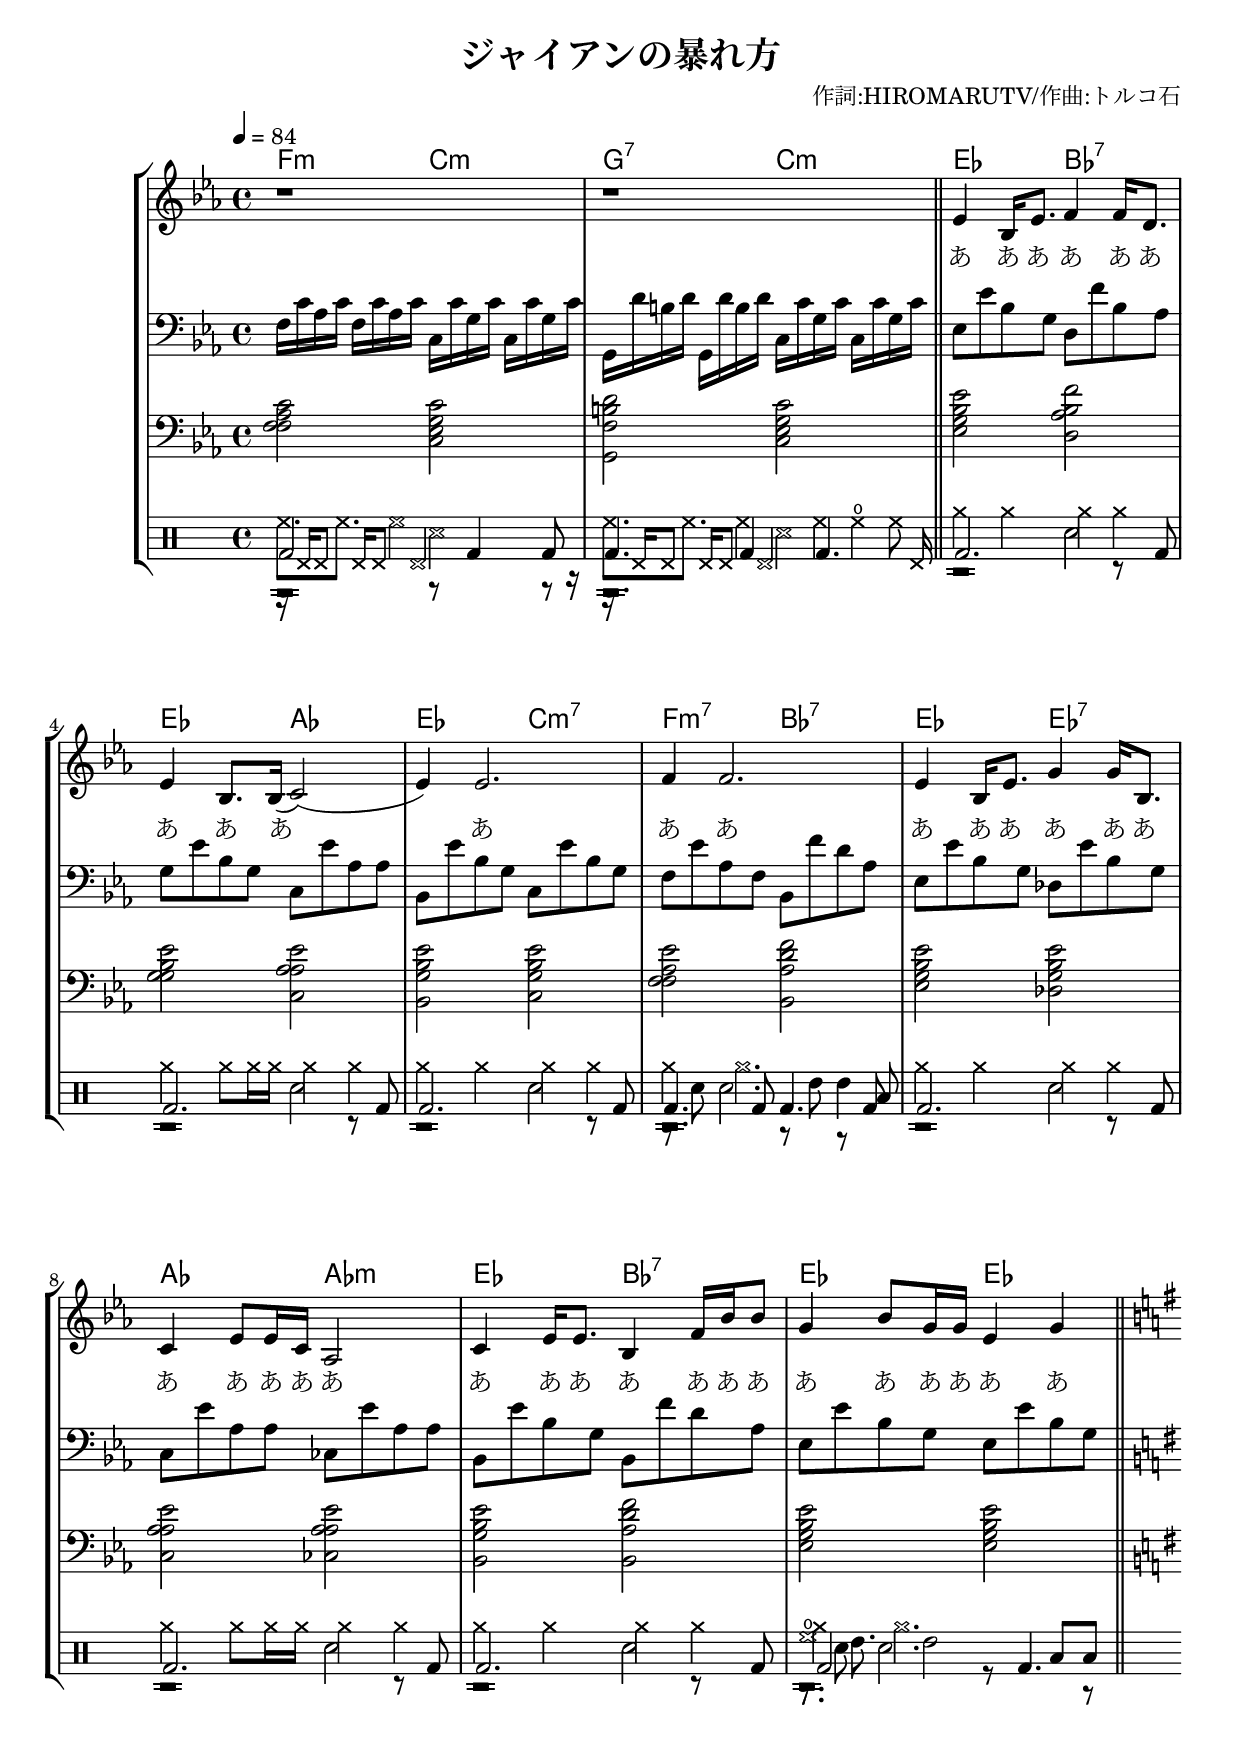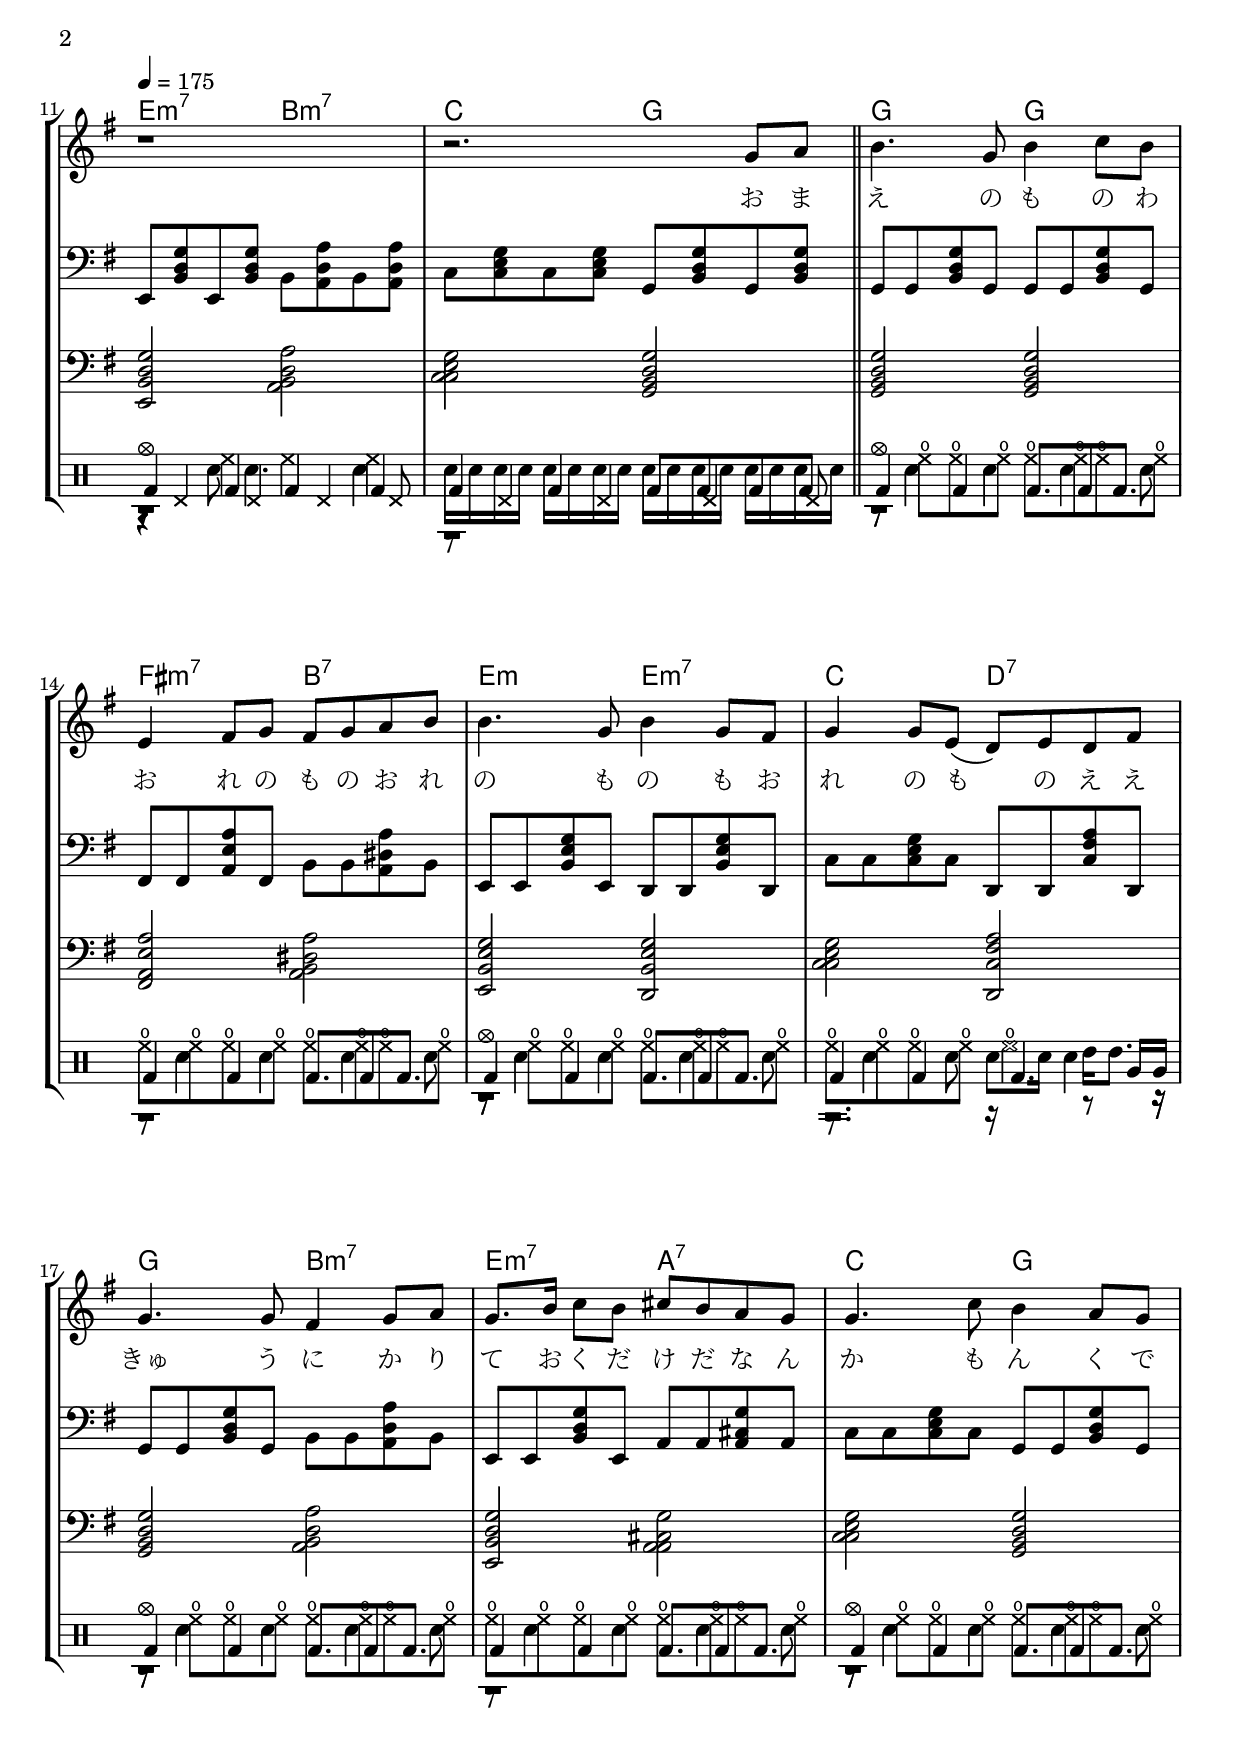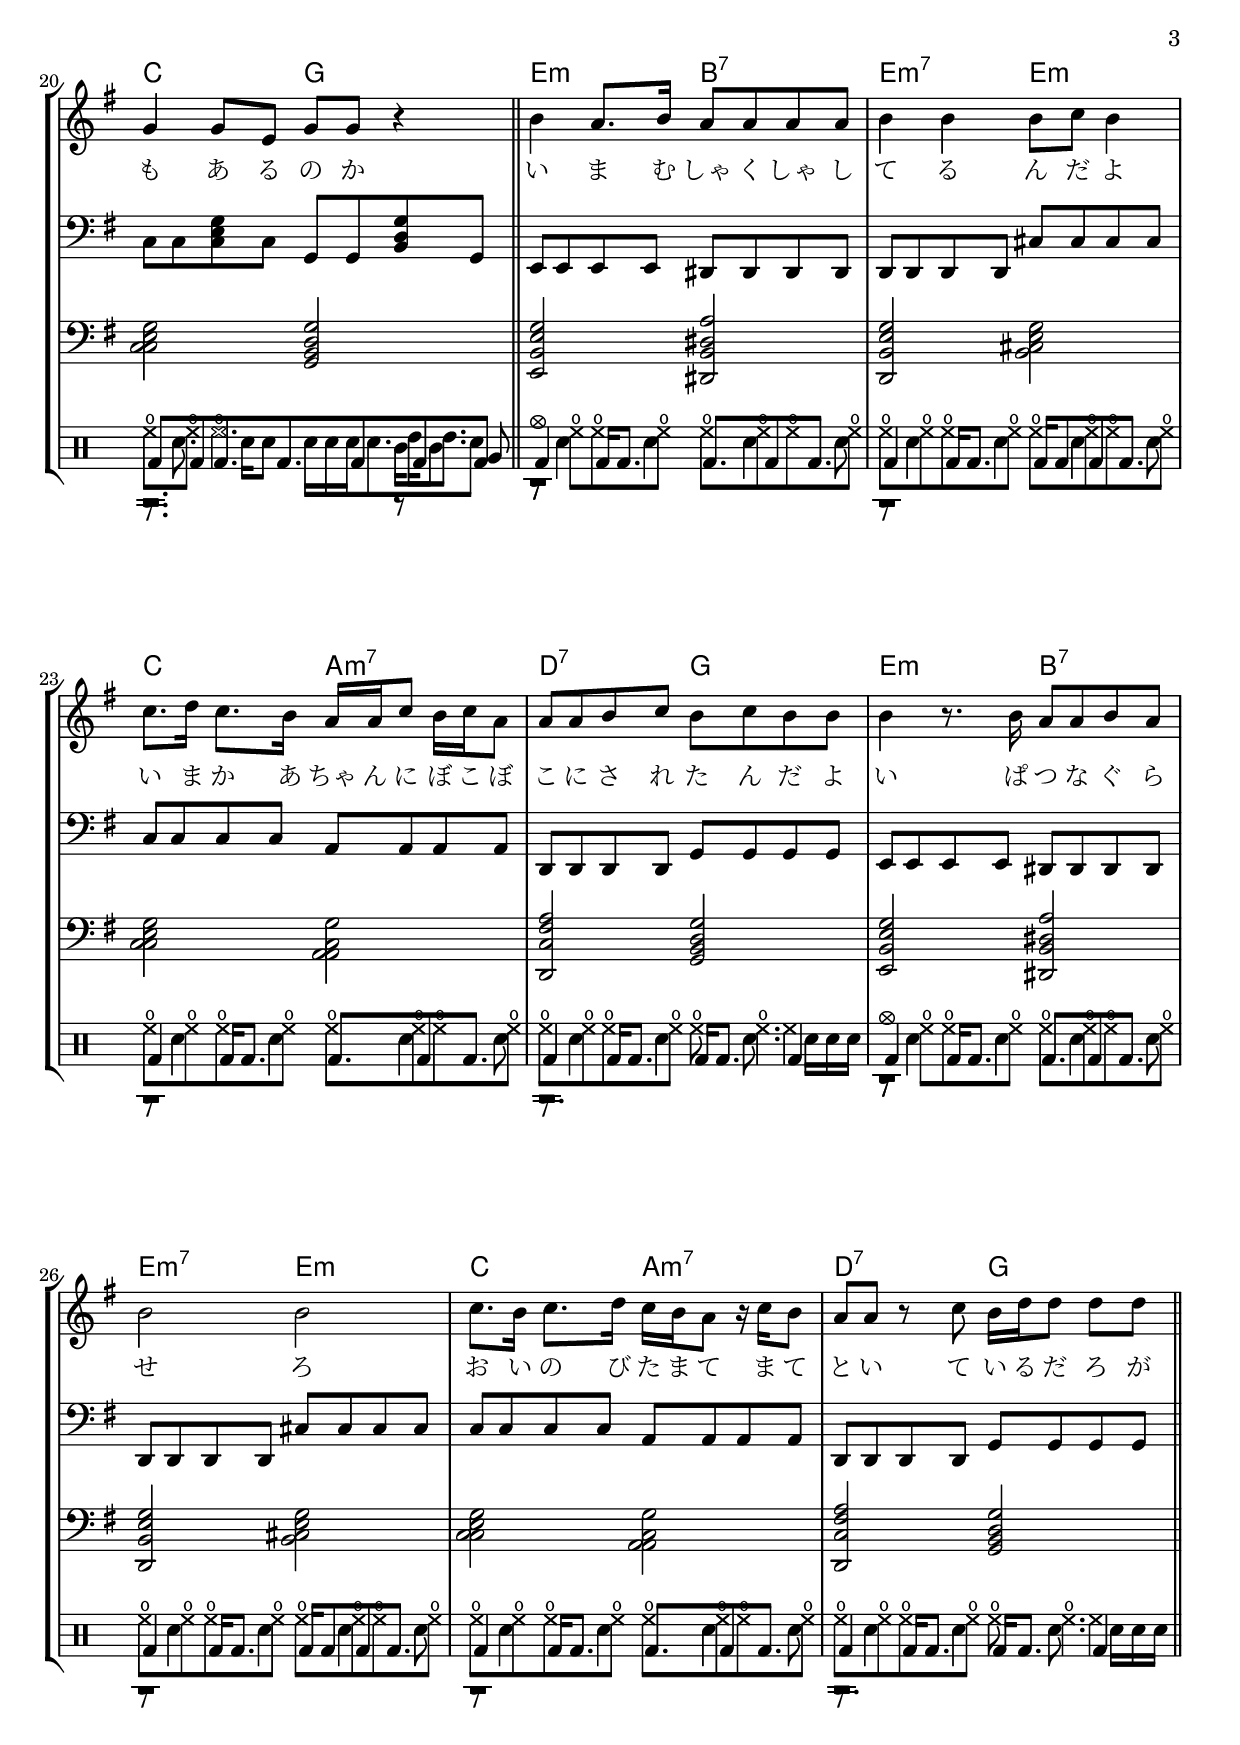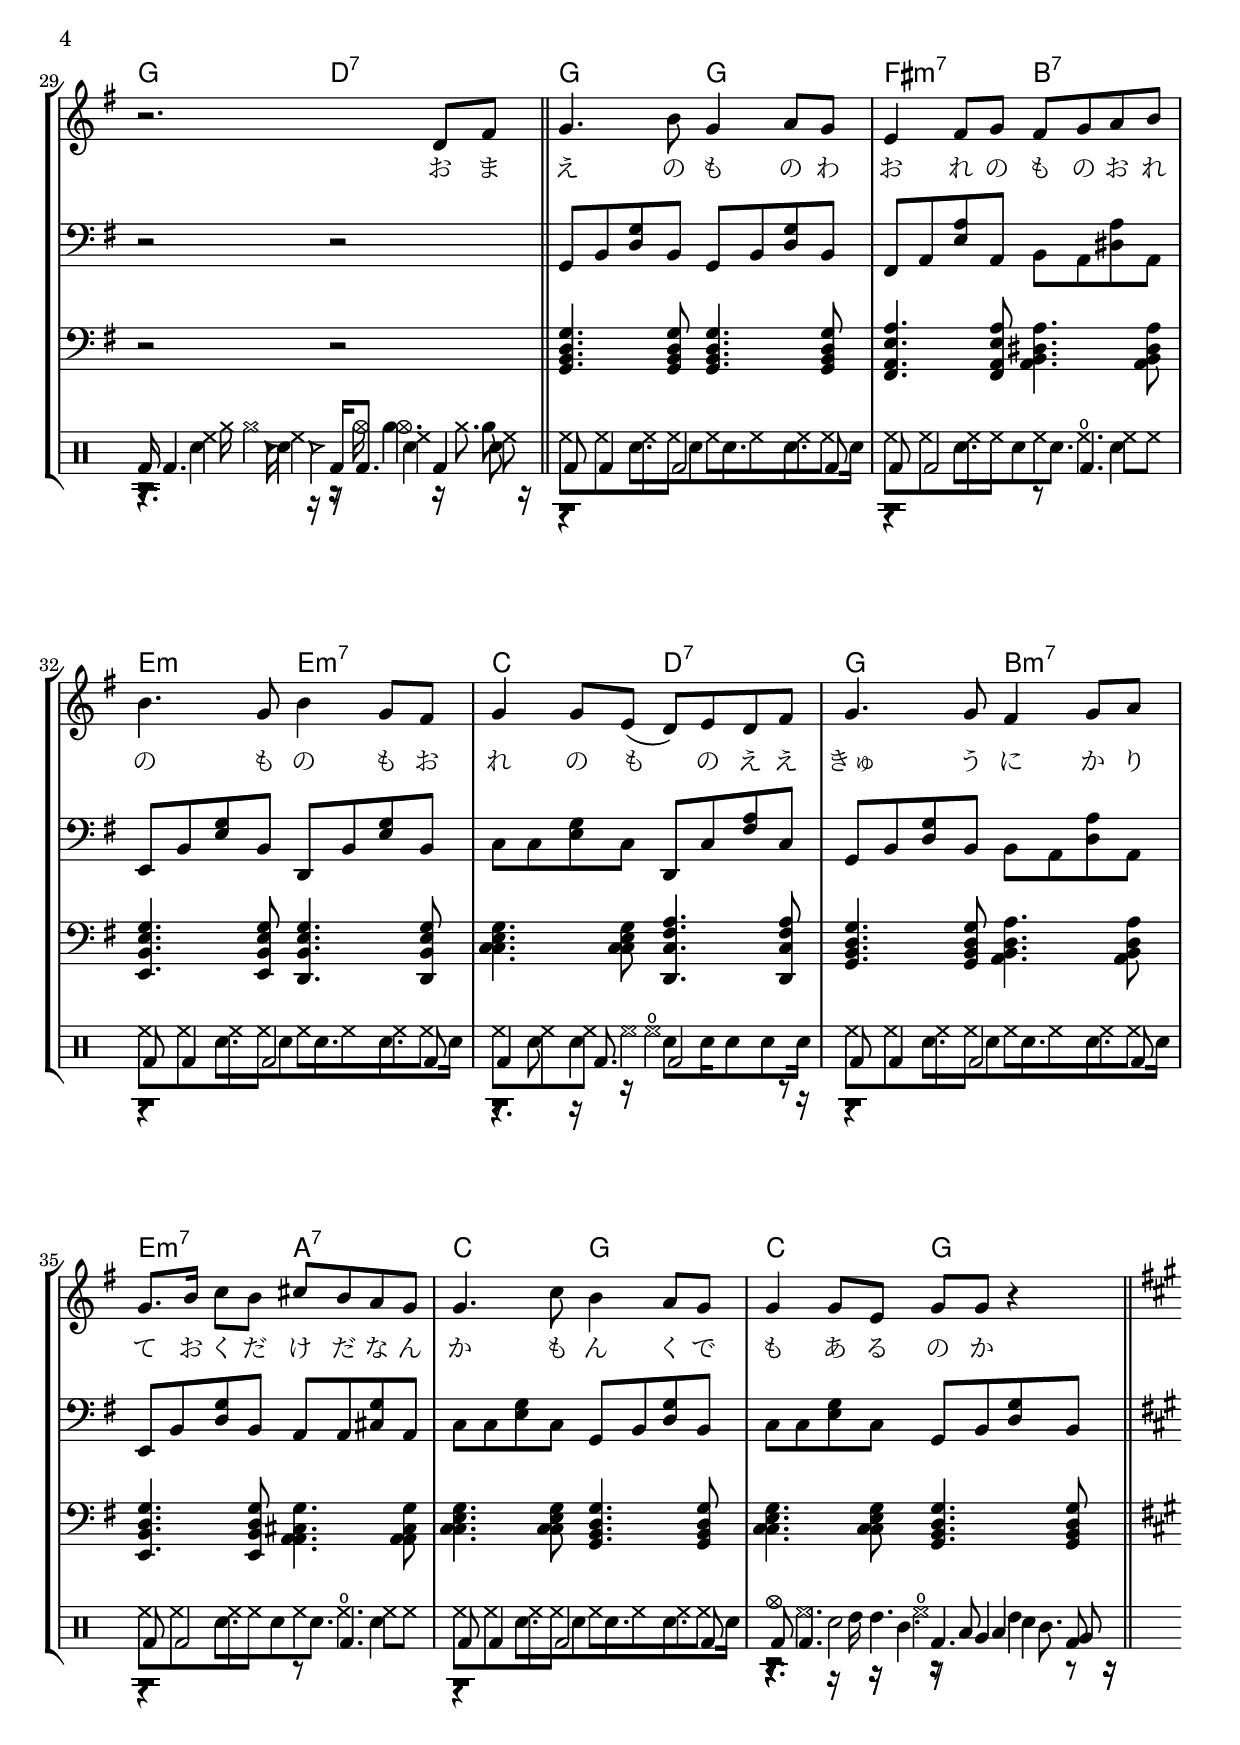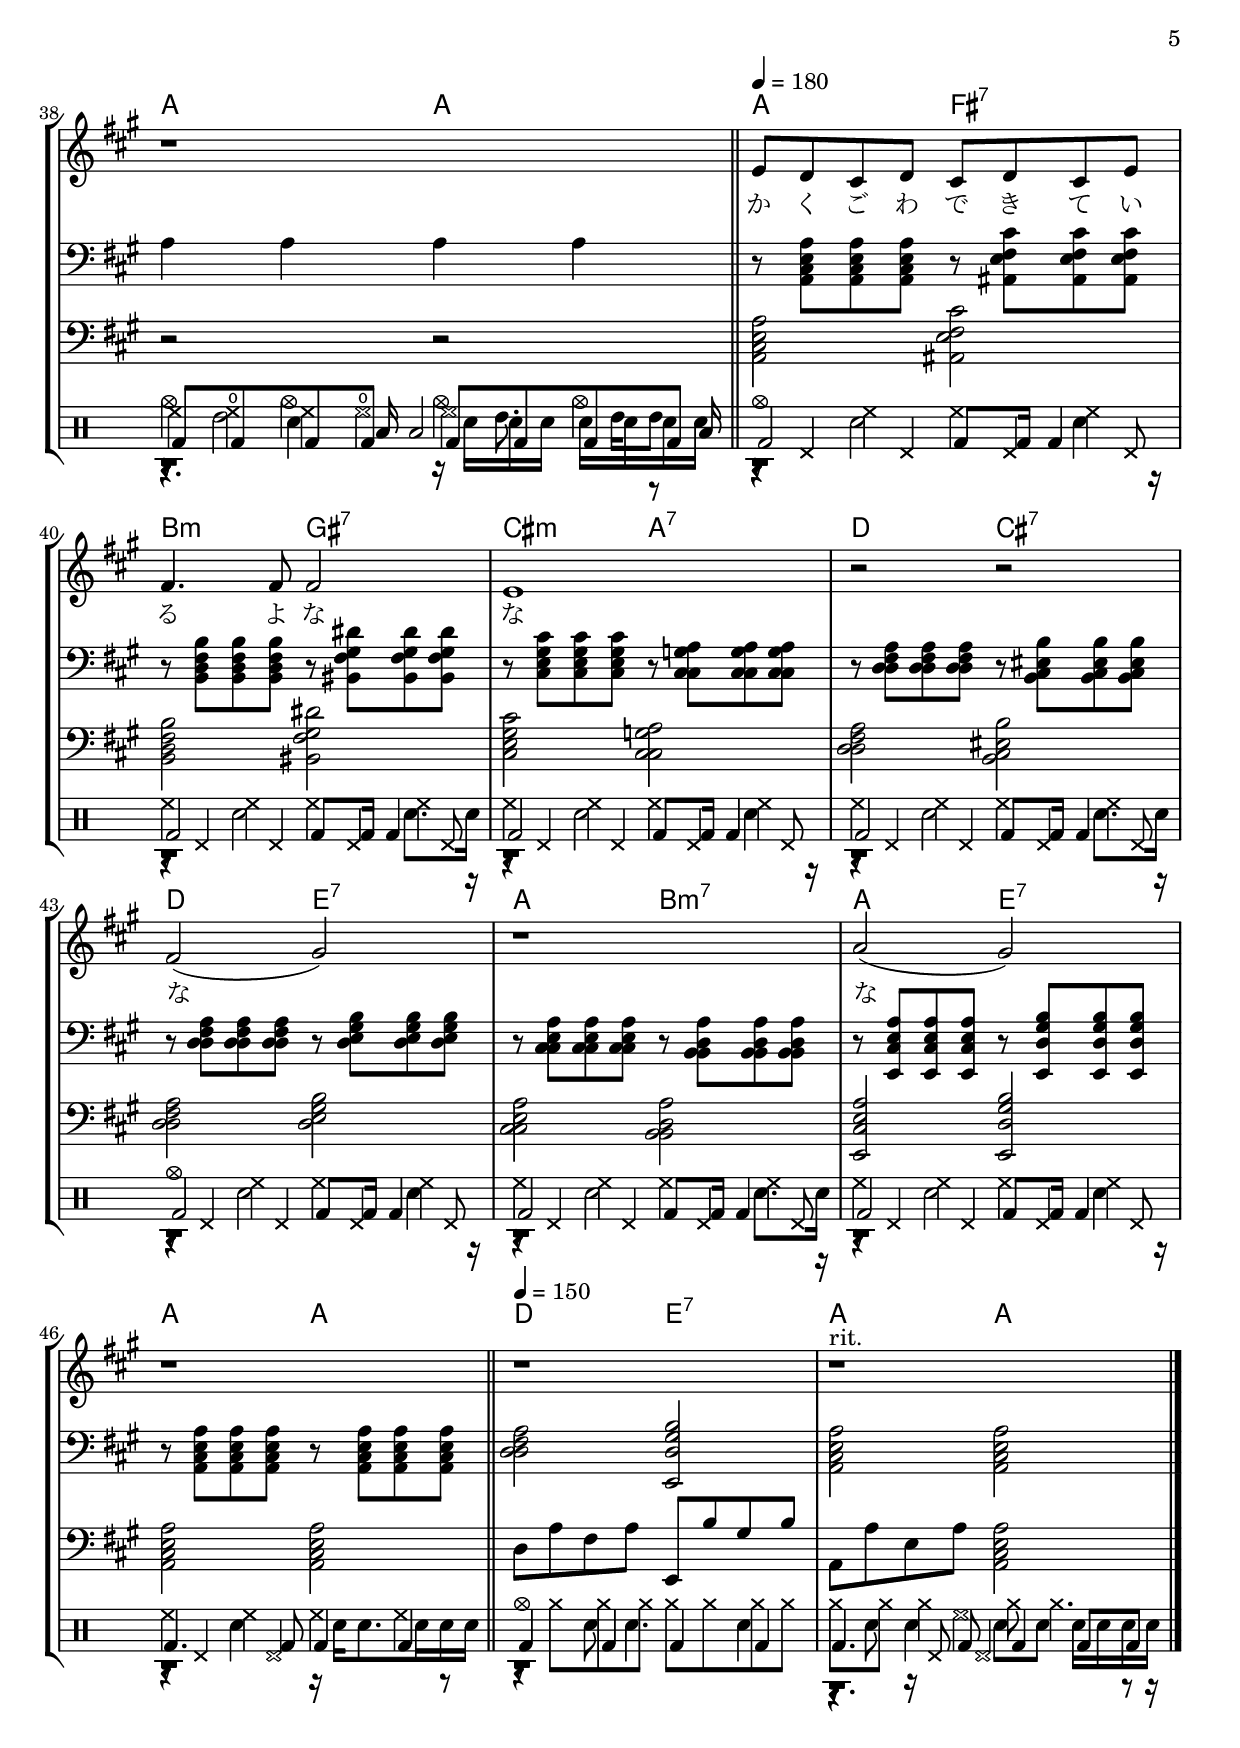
\version "2.12.1"

\header {
	title = \markup {ジャイアンの暴れ方}
	composer = \markup \center-column {作詞:HIROMARUTV/作曲:トルコ石}
}

harmony = \chordmode {
	f2:m c:m g:7 c:m 

	es bes:7 es as es c:min7 f:min7 bes:7 es es:7 as as:m es bes:7 es es 

	e:min7 b:min7 c g 

	g g fis:min7 b:7 e:m e:min7 c d:7 g b:min7 e:min7 a:7 c g c g 

	e:m b:7 e:min7 e:m c a:min7 d:7 g e:m b:7 e:min7 e:m c a:min7 d:7 g 

	g d:7 

	g g fis:min7 b:7 e:m e:min7 c d:7 g b:min7 e:min7 a:7 c g c g 

	a a 

	a fis:7 b:m gis:7 cis:m a:7 d cis:7 d e:7 a b:min7 a e:7 a a 

	d e:7 a a 
}

melody = {
	\key es \major
	\tempo 4 = 84
	r1 | r1   
	\set Staff.midiInstrument = #"Harpsichord"
	 es'4  bes16  es'8.  f'4  f'16  d'8. 
	es'4  bes8.  bes16  (c'2) 
	(es'4)  es'2. 
	f'4  f'2. 
	es'4  bes16  es'8.  g'4  g'16  bes8. 
	c'4  es'8  es'16  c'16  as2 
	c'4  es'16  es'8.  bes4  f'16  bes'16  bes'8 
	g'4  bes'8  g'16  g'16  es'4  g'4
	\key g \major
	\tempo 4 = 175
	r1 | r2. 
	\set Staff.midiInstrument = #"mmi0.48"
	g'8  a'8 
	b'4.  g'8  b'4  c''8  b'8 
	e'4  fis'8  g'8  fis'8  g'8  a'8  b'8 
	b'4.  g'8  b'4  g'8  fis'8 
	g'4  g'8  e'8  (d'8)  e'8  d'8  fis'8 
	g'4.  g'8  fis'4  g'8  a'8 
	g'8.  b'16  c''8  b'8  cis''8  b'8  a'8  g'8 
	g'4.  c''8  b'4  a'8  g'8 
	g'4  g'8  e'8  g'8  g'8  	r4 	\set Staff.midiInstrument = #"mmi0.48"
	 b'4  a'8.  b'16  a'8  a'8  a'8  a'8 
	b'4  b'4  b'8  c''8  b'4 
	c''8.  d''16  c''8.  b'16  a'16  a'16  c''8  b'16  c''16  a'8 
	a'8  a'8  b'8  c''8  b'8  c''8  b'8  b'8 
	b'4  r8.  b'16  a'8  a'8  b'8  a'8 
	b'2  b'2 
	c''8.  b'16  c''8.  d''16  c''16  b'16  a'8  r16  c''16  b'8 
	a'8  a'8  r8  c''8  b'16  d''16  d''8  d''8  d''8
	r2. 
	\set Staff.midiInstrument = #"mmi0.48"
	d'8  fis'8 
	g'4.  b'8  g'4  a'8  g'8 
	e'4  fis'8  g'8  fis'8  g'8  a'8  b'8 
	b'4.  g'8  b'4  g'8  fis'8 
	g'4  g'8  e'8  (d'8)  e'8  d'8  fis'8 
	g'4.  g'8  fis'4  g'8  a'8 
	g'8.  b'16  c''8  b'8  cis''8  b'8  a'8  g'8 
	g'4.  c''8  b'4  a'8  g'8 
	g'4  g'8  e'8  g'8  g'8  	r4 	\key a \major
	r1   
	\set Staff.midiInstrument = #"mmi0.48"
		\tempo 4 = 180
 e'8  d'8  cis'8  d'8  cis'8  d'8  cis'8  e'8 
	fis'4.  fis'8  fis'2 
	e'1 
	r2  r2 
	fis'2  (gis'2) 
	r1 
	a'2  (gis'2) 
	r1
	\tempo 4 = 150
	r1 | r1^"rit." \bar "|."
}

words = \lyricmode {
	
	あ  あ  あ  あ  あ  あ  あ  あ  あ  あ  あ  あ  あ  あ  あ  あ  あ  あ  あ  あ  あ  あ  あ  あ  あ  あ  あ  あ  あ  あ  あ  あ  あ  あ  あ  あ  
	
	お  ま  え  の  も  の  わ  お  れ  の  も  の  お  れ  の  も  の  も  お  れ  の  も  の  え  え  きゅ  う  に  か  り  て  お  く  だ  け  だ  な  ん  か  も  ん  く  で  も  あ  る  の  か  
	い  ま  む  しゃ  く  しゃ  し  て  る  ん  だ  よ  い  ま  か  あ  ちゃ  ん  に  ぼ  こ  ぼ  こ  に  さ  れ  た  ん  だ  よ  い  ぱ  つ  な  ぐ  ら  せ  ろ  お  い  の  び  た  ま  て  ま  て  と  い  て  い  る  だ  ろ  が  
	
	お  ま  え  の  も  の  わ  お  れ  の  も  の  お  れ  の  も  の  も  お  れ  の  も  の  え  え  きゅ  う  に  か  り  て  お  く  だ  け  だ  な  ん  か  も  ん  く  で  も  あ  る  の  か  
	
	か  く  ご  わ  で  き  て  い  る  よ  な  な  な  な  
	
}

tempochange = {
	\tempo 4 = 84
	r1 | r1 \bar "||"
	\tempo 4 = 84
	r1 | r1 | r1 | r1 | r1 | r1 | r1 | r1 \bar "||"
	\tempo 4 = 175
	r1 | r1 \bar "||"
	\tempo 4 = 175
	r1 | r1 | r1 | r1 | r1 | r1 | r1 | r1 \bar "||"
	\tempo 4 = 175
	r1 | r1 | r1 | r1 | r1 | r1 | r1 | r1 \bar "||"
	\tempo 4 = 175
	r1 \bar "||"
	\tempo 4 = 175
	r1 | r1 | r1 | r1 | r1 | r1 | r1 | r1 \bar "||"
	\tempo 4 = 175
	r1 \bar "||"
	\tempo 4 = 180
	r1 | r1 | r1 | r1 | r1 | r1 | r1 | r1 \bar "||"
	\tempo 4 = 150
	r1 | \tempo 4 = 112 r2 \tempo 4 = 100 r2 \bar "|."
}

mainacc = {
	\clef bass
	\set Staff.midiInstrument = #"Electric Guitar (jazz)"
	\key es \major
	\tempo 4 = 84
	f16 c' as c' f c' as c'
	c16 c' g c' c c' g c'
	g,16 d' b d' g, d' b d'
	c16 c' g c' c c' g c'
	\bar "||"

	\set Staff.midiInstrument = #"Electric Guitar (jazz)"
	es8 es' bes g
	d8 f' bes as
	g8 es' bes g
	c8 es' as as
	bes,8 es' bes g
	c8 es' bes g
	f8 es' as f
	bes,8 f' d' as
	es8 es' bes g
	des8 es' bes g
	c8 es' as as
	ces8 es' as as
	bes,8 es' bes g
	bes,8 f' d' as
	es8 es' bes g
	es8 es' bes g
	\bar "||"

	\set Staff.midiInstrument = #"Distorted Guitar"
	\key g \major
	\tempo 4 = 175
	e,8 <b, d g> e, <b, d g>
	b,8 <a, d a> b, <a, d a>
	c8 <c e g> c <c e g>
	g,8 <b, d g> g, <b, d g>
	\bar "||"

	\set Staff.midiInstrument = #"Distorted Guitar"
	g,8 g,8 <b, d g>8 g,8
	g,8 g,8 <b, d g>8 g,8
	fis,8 fis,8 <a, e a>8 fis,8
	b,8 b,8 <a, dis a>8 b,8
	e,8 e,8 <b, e g>8 e,8
	d,8 d,8 <b, e g>8 d,8
	c8 c8 <c e g>8 c8
	d,8 d,8 <c fis a>8 d,8
	g,8 g,8 <b, d g>8 g,8
	b,8 b,8 <a, d a>8 b,8
	e,8 e,8 <b, d g>8 e,8
	a,8 a,8 <a, cis g>8 a,8
	c8 c8 <c e g>8 c8
	g,8 g,8 <b, d g>8 g,8
	c8 c8 <c e g>8 c8
	g,8 g,8 <b, d g>8 g,8
	\bar "||"

	\set Staff.midiInstrument = #"Overdriven Guitar"
	e,8 e,8 e,8 e,8
	dis,8 dis,8 dis,8 dis,8
	d,8 d,8 d,8 d,8
	cis8 cis8 cis8 cis8
	c8 c8 c8 c8
	a,8 a,8 a,8 a,8
	d,8 d,8 d,8 d,8
	g,8 g,8 g,8 g,8
	e,8 e,8 e,8 e,8
	dis,8 dis,8 dis,8 dis,8
	d,8 d,8 d,8 d,8
	cis8 cis8 cis8 cis8
	c8 c8 c8 c8
	a,8 a,8 a,8 a,8
	d,8 d,8 d,8 d,8
	g,8 g,8 g,8 g,8
	\bar "||"

	\set Staff.midiInstrument = #"Acoustic grand"
	r2
	r2
	\bar "||"

	\set Staff.midiInstrument = #"Overdriven Guitar"
	g,8 b, <d g> b,
	g,8 b, <d g> b,
	fis,8 a, <e a> a,
	b,8 a, <dis a> a,
	e,8 b, <e g> b,
	d,8 b, <e g> b,
	c8 c <e g> c
	d,8 c <fis a> c
	g,8 b, <d g> b,
	b,8 a, <d a> a,
	e,8 b, <d g> b,
	a,8 a, <cis g> a,
	c8 c <e g> c
	g,8 b, <d g> b,
	c8 c <e g> c
	g,8 b, <d g> b,
	\bar "||"

	\set Staff.midiInstrument = #"Guitar harmonics"
	\key a \major
	a4 a4
	a4 a4
	\bar "||"

	\set Staff.midiInstrument = #"Distorted Guitar"
	\tempo 4 = 180
	r8 <a, cis e a>8 <a, cis e a>8 <a, cis e a>8
	r8 <ais, e fis cis'>8 <ais, e fis cis'>8 <ais, e fis cis'>8
	r8 <b, d fis b>8 <b, d fis b>8 <b, d fis b>8
	r8 <bis, fis gis dis'>8 <bis, fis gis dis'>8 <bis, fis gis dis'>8
	r8 <cis e gis cis'>8 <cis e gis cis'>8 <cis e gis cis'>8
	r8 <cis cis g a>8 <cis cis g a>8 <cis cis g a>8
	r8 <d d fis a>8 <d d fis a>8 <d d fis a>8
	r8 <cis b, eis b>8 <cis b, eis b>8 <cis b, eis b>8
	r8 <d d fis a>8 <d d fis a>8 <d d fis a>8
	r8 <d e gis b>8 <d e gis b>8 <d e gis b>8
	r8 <cis cis e a>8 <cis cis e a>8 <cis cis e a>8
	r8 <b, b, d a>8 <b, b, d a>8 <b, b, d a>8
	r8 <e, cis e a>8 <e, cis e a>8 <e, cis e a>8
	r8 <e, d gis b>8 <e, d gis b>8 <e, d gis b>8
	r8 <a, cis e a>8 <a, cis e a>8 <a, cis e a>8
	r8 <a, cis e a>8 <a, cis e a>8 <a, cis e a>8
	\bar "||"

	\set Staff.midiInstrument = #"String Ensemble 1"
	\tempo 4 = 150
	<d d fis a>2
	<e, d gis b>2
	<a, cis e a>2
	<a, cis e a>2
	\bar "|."
}

subacc = {
	\clef bass
	\set Staff.midiInstrument = #"Pad 3 (polysynth)"
	\key es \major
	\tempo 4 = 84
	<f f as c'>2
	<c es g c'>2
	<g, f b d'>2
	<c es g c'>2
	\bar "||"

	\set Staff.midiInstrument = #"Pad 3 (polysynth)"
	<es g bes es'>2
	<d as bes f'>2
	<g g bes es'>2
	<c as as es'>2
	<bes, g bes es'>2
	<c g bes es'>2
	<f f as es'>2
	<bes, as d' f'>2
	<es g bes es'>2
	<des g bes es'>2
	<c as as es'>2
	<ces as as es'>2
	<bes, g bes es'>2
	<bes, as d' f'>2
	<es g bes es'>2
	<es g bes es'>2
	\bar "||"

	\set Staff.midiInstrument = #"Rock Organ"
	\key g \major
	\tempo 4 = 175
	<e, b, d g>2
	<b, a, d a>2
	<c c e g>2
	<g, b, d g>2
	\bar "||"

	\set Staff.midiInstrument = #"Harpsichord"
	<g, b, d g>2
	<g, b, d g>2
	<fis, a, e a>2
	<b, a, dis a>2
	<e, b, e g>2
	<d, b, e g>2
	<c c e g>2
	<d, c fis a>2
	<g, b, d g>2
	<b, a, d a>2
	<e, b, d g>2
	<a, a, cis g>2
	<c c e g>2
	<g, b, d g>2
	<c c e g>2
	<g, b, d g>2
	\bar "||"

	\set Staff.midiInstrument = #"Rock Organ"
	<e, b, e g>2
	<dis, b, dis a>2
	<d, b, e g>2
	<cis b, e g>2
	<c c e g>2
	<a, a, c g>2
	<d, c fis a>2
	<g, b, d g>2
	<e, b, e g>2
	<dis, b, dis a>2
	<d, b, e g>2
	<cis b, e g>2
	<c c e g>2
	<a, a, c g>2
	<d, c fis a>2
	<g, b, d g>2
	\bar "||"

	\set Staff.midiInstrument = #"Acoustic grand"
	r2
	r2
	\bar "||"

	\set Staff.midiInstrument = #"Acoustic Guitar (steel)"
	<g, b, d g>4. <g, b, d g>8
	<g, b, d g>4. <g, b, d g>8
	<fis, a, e a>4. <fis, a, e a>8
	<b, a, dis a>4. <b, a, dis a>8
	<e, b, e g>4. <e, b, e g>8
	<d, b, e g>4. <d, b, e g>8
	<c c e g>4. <c c e g>8
	<d, c fis a>4. <d, c fis a>8
	<g, b, d g>4. <g, b, d g>8
	<b, a, d a>4. <b, a, d a>8
	<e, b, d g>4. <e, b, d g>8
	<a, a, cis g>4. <a, a, cis g>8
	<c c e g>4. <c c e g>8
	<g, b, d g>4. <g, b, d g>8
	<c c e g>4. <c c e g>8
	<g, b, d g>4. <g, b, d g>8
	\bar "||"

	\set Staff.midiInstrument = #"Acoustic grand"
	\key a \major
	r2
	r2
	\bar "||"

	\set Staff.midiInstrument = #"Pad 4 (choir)"
	\tempo 4 = 180
	<a, cis e a>2
	<ais, e fis cis'>2
	<b, d fis b>2
	<bis, fis gis dis'>2
	<cis e gis cis'>2
	<cis cis g a>2
	<d d fis a>2
	<cis b, eis b>2
	<d d fis a>2
	<d e gis b>2
	<cis cis e a>2
	<b, b, d a>2
	<e, cis e a>2
	<e, d gis b>2
	<a, cis e a>2
	<a, cis e a>2
	\bar "||"

	\set Staff.midiInstrument = #"Overdriven Guitar"
	\tempo 4 = 150
	d8 a fis a
	e,8 b gis b
	a,8 a e a
	<a, cis e a>2
	\bar "|."
}

percA = {
	\drummode {
	r1  |r2. hho4  \bar "||"
	cymr4 cymr4 cymr4 cymr4  |cymr4 cymr8 cymr16 cymr16 cymr4 cymr4  |cymr4 cymr4 cymr4 cymr4  |cymr4 cymr2.  |cymr4 cymr4 cymr4 cymr4  |cymr4 cymr8 cymr16 cymr16 cymr4 cymr4  |cymr4 cymr4 cymr4 cymr4  |cymr4 cymr2.  \bar "||"
	r4 hh4 hh4 hh4  |r1  \bar "||"
	r8 hho8 hho8 hho8 hho8 hho8 hho8 hho8  |hho8 hho8 hho8 hho8 hho8 hho8 hho8 hho8  |r8 hho8 hho8 hho8 hho8 hho8 hho8 hho8  |hho8 hho8 hho8 hho8 hho2  |r8 hho8 hho8 hho8 hho8 hho8 hho8 hho8  |hho8 hho8 hho8 hho8 hho8 hho8 hho8 hho8  |r8 hho8 hho8 hho8 hho8 hho8 hho8 hho8  |hho8 hho8 hho2.  \bar "||"
	cymc1  |r1  |r1  |r1  |cymc1  |r1  |r1  |r1  \bar "||"
	r8 hh4 hh4 hh4 hh8  \bar "||"
	hh8 hh8 hh8 hh8 hh8 hh8 hh8 hh8  |hh8 hh8 hh8 hh8 hh4 hh8 hh8  |hh8 hh8 hh8 hh8 hh8 hh8 hh8 hh8  |hh8 hh8 hh8 hh2 r8  |hh8 hh8 hh8 hh8 hh8 hh8 hh8 hh8  |hh8 hh8 hh8 hh8 hh4 hh8 hh8  |hh8 hh8 hh8 hh8 hh8 hh8 hh8 hh8  |r8 hh2. r8  \bar "||"
	hh4 hh4 hh2  \bar "||"
	r4 hh4 hh4 hh4  |hh4 hh4 hh4 hh4  |hh4 hh4 hh4 hh4  |hh4 hh4 hh4 hh4  |r4 hh4 hh4 hh4  |hh4 hh4 hh4 hh4  |hh4 hh4 hh4 hh4  |hh4 hh4 hh4 hh4  \bar "||"
	r8 cymr8 cymr8 cymr8 cymr8 cymr8 cymr8 cymr8  |cymr8 cymr8 cymr4 cymr8 cymr4.  \bar "|."
	}
}

percB = {
	\drummode {
	r16 hhp16 hhp8 hhp16 hhp8 hhp2 r16  |r16 hhp16 hhp8 hhp16 hhp8 hhp2 hhp16  \bar "||"
	r2 sn2  |r2 sn2  |r2 sn2  |r8 sn8 sn2.  |r2 sn2  |r2 sn2  |r2 sn2  |r8 sn8 sn2.  \bar "||"
	r4 sn8 sn4. sn4  |sn16 sn16 sn16 sn16 sn16 sn16 sn16 sn16 sn16 sn16 sn16 sn16 sn16 sn16 sn16 sn16  \bar "||"
	r8 sn4 sn4 sn4 sn8  |r8 sn4 sn4 sn4 sn8  |r8 sn4 sn4 sn4 sn8  |r8 sn4 sn8 sn8 sn16 sn4 r16  |r8 sn4 sn4 sn4 sn8  |r8 sn4 sn4 sn4 sn8  |r8 sn4 sn4 sn4 sn8  |r8 sn8. sn16 sn8 sn16 sn16 sn16 sn8. sn8  \bar "||"
	r8 hho8 hho8 hho8 hho8 hho8 hho8 hho8  |hho8 hho8 hho8 hho8 hho8 hho8 hho8 hho8  |hho8 hho8 hho8 hho8 hho8 hho8 hho8 hho8  |hho8 hho8 hho8 hho8 hho8 hho4.  |r8 hho8 hho8 hho8 hho8 hho8 hho8 hho8  |hho8 hho8 hho8 hho8 hho8 hho8 hho8 hho8  |hho8 hho8 hho8 hho8 hho8 hho8 hho8 hho8  |hho8 hho8 hho8 hho8 hho8 hho4.  \bar "||"
	r8 sn4 sn4 sn4 sn8  \bar "||"
	r4 sn8. sn8 sn8. sn8. sn16  |r4 sn8. sn8 sn8. sn4  |r4 sn8. sn8 sn8. sn8. sn16  |r8 sn8 sn4 sn8 sn16 sn8 sn8 sn16  |r4 sn8. sn8 sn8. sn8. sn16  |r4 sn8. sn8 sn8. sn4  |r4 sn8. sn8 sn8. sn8. sn16  |r4 sn2 sn4  \bar "||"
	r4 sn4 r16 sn16 sn16 sn16 sn16 sn16 sn16 sn16  \bar "||"
	r8 hhp4 hhp4 hhp4 hhp8  |r8 hhp4 hhp4 hhp4 hhp8  |r8 hhp4 hhp4 hhp4 hhp8  |r8 hhp4 hhp4 hhp4 hhp8  |r8 hhp4 hhp4 hhp4 hhp8  |r8 hhp4 hhp4 hhp4 hhp8  |r8 hhp4 hhp4 hhp4 hhp8  |r8 hhp4 hhp2 r8  \bar "||"
	r4 sn8 sn4. sn4  |r8 sn8 sn4 sn8 sn8 sn16 sn16 sn16 sn16  \bar "|."
	}
}

percC = {
	\drummode {
	hh8. hh8. hh2 r8  |hh8. hh8. hh4 hh4 hh8  \bar "||"
	bd2. r8 bd8  |bd2. r8 bd8  |bd2. r8 bd8  |bd4. bd8 bd4. bd8  |bd2. r8 bd8  |bd2. r8 bd8  |bd2. r8 bd8  |bd2 r8 bd4.  \bar "||"
	bd4 bd4 bd4 bd4  |bd4 bd4 bd8 bd8 bd8 bd8  \bar "||"
	bd4 bd4 bd8. bd8 bd8.  |bd4 bd4 bd8. bd8 bd8.  |bd4 bd4 bd8. bd8 bd8.  |bd4 bd4 r16 bd4. r16  |bd4 bd4 bd8. bd8 bd8.  |bd4 bd4 bd8. bd8 bd8.  |bd4 bd4 bd8. bd8 bd8.  |bd8 bd8 bd8. bd8. bd8 bd8 bd8  \bar "||"
	r1  |r1  |r1  |r2. hh4  |r1  |r1  |r1  |r2. hh4  \bar "||"
	bd16 bd4. r16 bd16 bd8. bd4  \bar "||"
	bd8 bd4 bd2 bd8  |bd8 bd2 bd4.  |bd8 bd4 bd2 bd8  |bd4 r16 bd8. bd2  |bd8 bd4 bd2 bd8  |bd8 bd2 bd4.  |bd8 bd4 bd2 bd8  |bd8 bd4. bd4. bd8  \bar "||"
	bd8 bd8 bd8 bd8 bd8 bd8 bd8 bd8  \bar "||"
	r4 sn2 sn4  |r4 sn2 sn8. sn16  |r4 sn2 sn4  |r4 sn2 sn8. sn16  |r4 sn2 sn4  |r4 sn2 sn8. sn16  |r4 sn2 sn4  |r4 sn4 r16 sn16 sn8. sn16 sn16 sn16  \bar "||"
	bd4 bd4 bd4 bd4  |bd4. bd8 bd4 bd8 bd8  \bar "|."
	}
}

percD = {
	\drummode {
	r2 ss2  |r2 ss2  \bar "||"
	r1 |r1 |r1 |r2 r8 tommh8 tommh4  |r1 |r1 |r1 |r8. tommh8. tommh2 r8  \bar "||"
	r8 hhp4 hhp4 hhp4 hhp8  |r8 hhp4 hhp4 hhp4 hhp8  \bar "||"
	cymc1  |r1  |cymc1  |r1  |cymc1  |r1  |cymc1  |r1  \bar "||"
	r8 sn4 sn4 sn4 sn8  |r8 sn4 sn4 sn4 sn8  |r8 sn4 sn4 sn4 sn8  |r8 sn4 sn4 sn8. sn16 sn16 sn16  |r8 sn4 sn4 sn4 sn8  |r8 sn4 sn4 sn4 sn8  |r8 sn4 sn4 sn4 sn8  |r8 sn4 sn4 sn8. sn16 sn16 sn16  \bar "||"
	r2 r16 cymc16 cymc4.  \bar "||"
	r1  |r2 r8 hho4.  |r1  |r4. r16 hho2 r16  |r1  |r2 r8 hho4.  |r1  |r4. r16 hho2 r16  \bar "||"
	r8 hho4 hho2 r8  \bar "||"
	bd2 bd8 bd16 bd4 r16  |bd2 bd8 bd16 bd4 r16  |bd2 bd8 bd16 bd4 r16  |bd2 bd8 bd16 bd4 r16  |bd2 bd8 bd16 bd4 r16  |bd2 bd8 bd16 bd4 r16  |bd2 bd8 bd16 bd4 r16  |bd4. bd8 bd4 bd4  \bar "||"
	cymc1  |r1 \bar "|."
	}
}

percE = {
	\drummode {
	bd2 r8 bd4 bd8  |bd4. bd4 bd4.  \bar "||"
	r1 |r1 |r1 |r2. r8 toml8  |r1 |r1 |r1 |r2. toml8 toml8  \bar "||"
	cymc1  |r1 \bar "||"
	r1 |r1 |r1 |r2. tommh16 tommh8.  |r1 |r1 |r1 |r2. tommh16 tommh8.  \bar "||"
	bd4 bd16 bd8. bd8. bd8 bd8.  |bd4 bd16 bd8. bd16 bd8 bd8 bd8.  |bd4 bd16 bd8. bd8. bd8 bd8.  |bd4 bd16 bd8. bd16 bd8. bd4  |bd4 bd16 bd8. bd8. bd8 bd8.  |bd4 bd16 bd8. bd16 bd8 bd8 bd8.  |bd4 bd16 bd8. bd8. bd8 bd8.  |bd4 bd16 bd8. bd16 bd8. bd4  \bar "||"
	r1  \bar "||"
	r1 |r1 |r1 |r1 |r1 |r1 |r1 |cymc1  \bar "||"
	cymc4 cymc4 cymc4 cymc4  \bar "||"
	cymc1  |r1 |r1 |r1 |cymc1  |r1 |r1 |r1 \bar "||"
	r1 |r4 r16 hhp8 hhp2 r16  \bar "|."
	}
}

percF = {
	\drummode {
	r1 | r1 \bar "||"
	r1 |r1 |r1 |r1 |r1 |r1 |r1 |hho1  \bar "||"
	r1 | r1 \bar "||"
	r1 |r1 |r1 |r2. r8 tomfh16 tomfh16  |r1 |r1 |r1 |r2. r8 tomfh8  \bar "||"
	r1 | r1 | r1 | r1 | r1 | r1 | r1 | r1 \bar "||"
	r2 r8 rb4 rb8  \bar "||"
	r1 |r1 |r1 |r1 |r1 |r1 |r1 |r4 r16 tommh16 tommh4. tommh4  \bar "||"
	r8 tommh2 tommh8. tommh16 tommh8  \bar "||"
	r1 | r1 | r1 | r1 | r1 | r1 | r1 | r1 \bar "||"
	r1 |r4. hh2 r8  \bar "|."
	}
}

percG = {
	\drummode {
	r1 | r1 \bar "||"
	r1 | r1 | r1 | r1 | r1 | r1 | r1 | r1 \bar "||"
	r1 | r1 \bar "||"
	r1 |r1 |r1 |r1 |r1 |r1 |r1 |r2. tomml16 tomml8.  \bar "||"
	r1 | r1 | r1 | r1 | r1 | r1 | r1 | r1 \bar "||"
	r4. hc16 hc2 r16  \bar "||"
	r1 |r1 |r1 |r1 |r1 |r1 |r1 |r4. r16 tomml4. tomml8.  \bar "||"
	r4. toml16 toml2 toml16  \bar "||"
	r1 | r1 | r1 | r1 | r1 | r1 | r1 | r1 \bar "||"
	r1 | r1 \bar "|."
	}
}

percH = {
	\drummode {
	r1 | r1 \bar "||"
	r1 | r1 | r1 | r1 | r1 | r1 | r1 | r1 \bar "||"
	r1 | r1 \bar "||"
	r1 | r1 | r1 | r1 | r1 | r1 | r1 | r1 \bar "||"
	r1 | r1 | r1 | r1 | r1 | r1 | r1 | r1 \bar "||"
	r8. cymr16 cymr2 r16 cymr8.  \bar "||"
	r1 |r1 |r1 |r1 |r1 |r1 |r1 |r2 r16 toml8 toml4 r16  \bar "||"
	r1 \bar "||"
	r1 | r1 | r1 | r1 | r1 | r1 | r1 | r1 \bar "||"
	r1 | r1 \bar "|."
	}
}

percI = {
	\drummode {
	r1 | r1 \bar "||"
	r1 | r1 | r1 | r1 | r1 | r1 | r1 | r1 \bar "||"
	r1 | r1 \bar "||"
	r1 | r1 | r1 | r1 | r1 | r1 | r1 | r1 \bar "||"
	r1 | r1 | r1 | r1 | r1 | r1 | r1 | r1 \bar "||"
	r1 \bar "||"
	r1 |r1 |r1 |r1 |r1 |r1 |r1 |r2 r8 tomfh4 tomfh8  \bar "||"
	r1 \bar "||"
	r1 | r1 | r1 | r1 | r1 | r1 | r1 | r1 \bar "||"
	r1 | r1 \bar "|."
	}
}

\score {
	<<
		\new StaffGroup <<
			\new ChordNames {\harmony}
			\new Voice = "melody" {\melody}
			\new Lyrics \lyricsto "melody" \words
			\new Staff = "mainacc" {\mainacc}
			\new Staff = "subacc" {\subacc}
			\new DrumStaff <<
				\new DrumVoice {\percA}
				\new DrumVoice {\percB}
				\new DrumVoice {\percC}
				\new DrumVoice {\percD}
				\new DrumVoice {\percE}
				\new DrumVoice {\percF}
				\new DrumVoice {\percG}
				\new DrumVoice {\percH}
				\new DrumVoice {\percI}
			>>
		>>
	>>
	\layout { }
}
